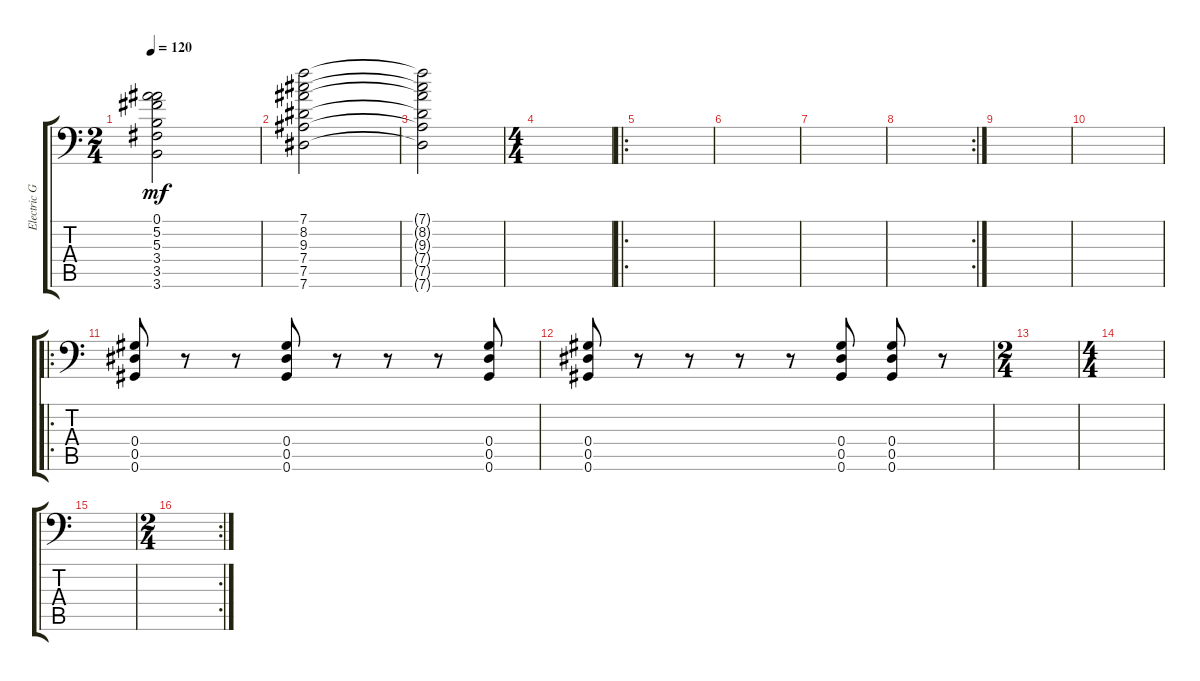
\track ("Electric Guitar" "Electric G") {instrument distortionguitar}
\staff {score tabs}
\tuning (Bb3 F3 Db3 Ab2 Eb2 Ab1) {hide}
\ts (2 4)
\tempo 120
\clef f4
\ks c
(0.1{t} 5.2{t} 5.3{t} 3.4{t} 3.5{t} 3.6{t}).2{dy mf} |
(7.1 8.2 9.3 7.4 7.5 7.6).2 |
(7.1{t} 8.2{t} 9.3{t} 7.4{t} 7.5{t} 7.6{t}).2 |
\ts (4 4)
|
\ro
|
|
|
\rc 2
|
|
|
\ro
(0.4 0.5 0.6).8 r.8 r.8 (0.4 0.5 0.6).8 r.8 r.8 r.8 (0.4 0.5 0.6).8 |
(0.4 0.5 0.6).8 r.8 r.8 r.8 r.8 (0.4 0.5 0.6).8 (0.4 0.5 0.6).8 r.8 |
\ts (2 4)
|
\ts (4 4)
|
|
\rc 2
\ts (2 4)
